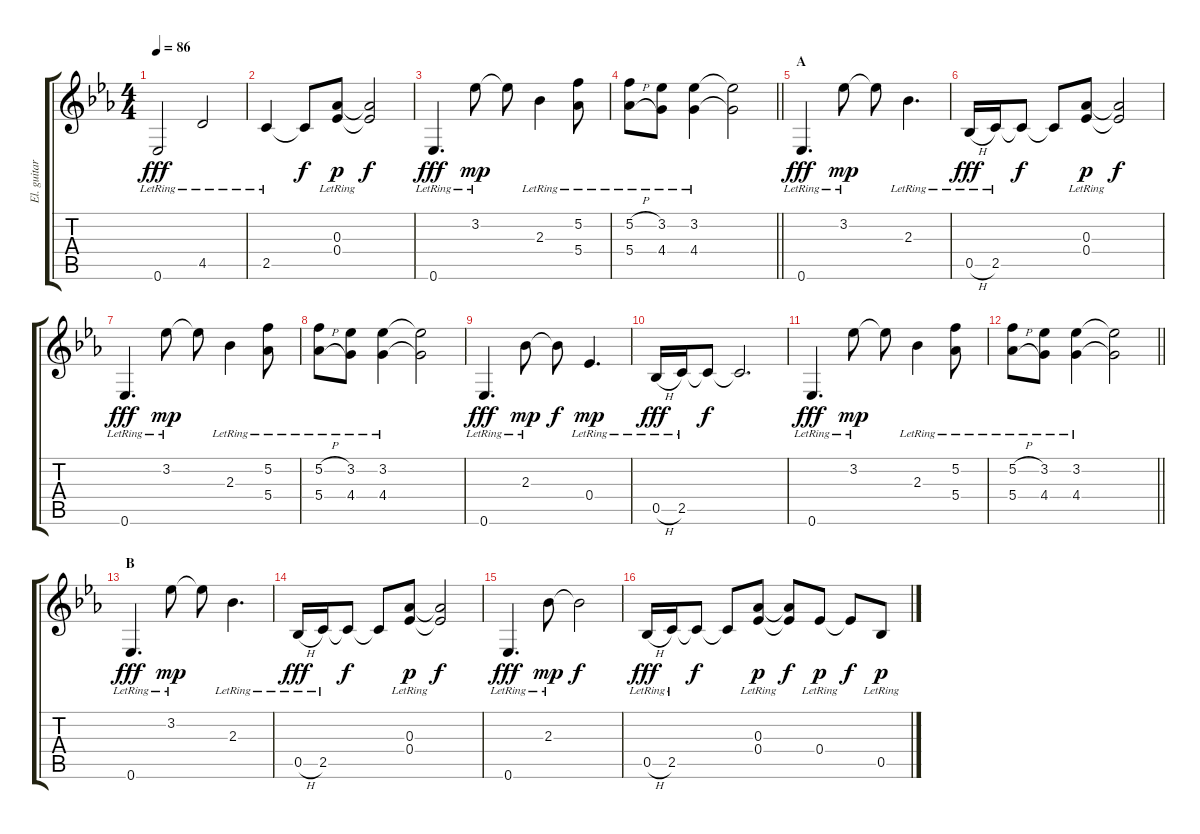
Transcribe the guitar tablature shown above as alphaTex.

\track ("El. guitar (Drop-Eb tuning)" "El. guitar") {instrument electricguitarclean}
\staff {score tabs}
\tuning (F4 C4 Ab3 Eb3 Bb2 Eb2) {hide}
\ts (4 4)
\tempo 86
\clef g2
\ks eb
0.6{lr}.2{dy fff} 4.5{lr}.2 |
2.5{lr}.4 2.5{t}.8{dy f} (0.3{lr} 0.4{lr}).8{dy p} (0.3{t} 0.4{t}).2{dy f} |
0.6{lr}.4{d dy fff} 3.2{lr}.8{dy mp} 3.2{t}.8 2.3{lr}.4 (5.2{lr} 5.4{lr}).8 |
\barLineRight lightlight
(5.2{h lr} 5.4{h lr}).8 (3.2{lr} 4.4{lr}).8 (3.2{lr} 4.4{lr}).4 (3.2{t} 4.4{t}).2 |
\section ("" "A")
0.6{lr}.4{d dy fff} 3.2{lr}.8{dy mp} 3.2{t}.8 2.3{lr}.4{d} |
0.5{h lr}.16{dy fff} 2.5{lr}.16 2.5{t}.8{dy f} 2.5{t}.8 (0.3{lr} 0.4{lr}).8{dy p} (0.3{t} 0.4{t}).2{dy f} |
0.6{lr}.4{d dy fff} 3.2{lr}.8{dy mp} 3.2{t}.8 2.3{lr}.4 (5.2{lr} 5.4{lr}).8 |
(5.2{h lr} 5.4{h lr}).8 (3.2{lr} 4.4{lr}).8 (3.2{lr} 4.4{lr}).4 (3.2{t} 4.4{t}).2 |
0.6{lr}.4{d dy fff} 2.3{lr}.8{dy mp} 2.3{t}.8{dy f} 0.4{lr}.4{d dy mp} |
0.5{h lr}.16{dy fff} 2.5{lr}.16 2.5{t}.8{dy f} 2.5{t}.2{d} |
0.6{lr}.4{d dy fff} 3.2{lr}.8{dy mp} 3.2{t}.8 2.3{lr}.4 (5.2{lr} 5.4{lr}).8 |
\barLineRight lightlight
(5.2{h lr} 5.4{h lr}).8 (3.2{lr} 4.4{lr}).8 (3.2{lr} 4.4{lr}).4 (3.2{t} 4.4{t}).2 |
\section ("" "B")
0.6{lr}.4{d dy fff} 3.2{lr}.8{dy mp} 3.2{t}.8 2.3{lr}.4{d} |
0.5{h lr}.16{dy fff} 2.5{lr}.16 2.5{t}.8{dy f} 2.5{t}.8 (0.3{lr} 0.4{lr}).8{dy p} (0.3{t} 0.4{t}).2{dy f} |
0.6{lr}.4{d dy fff} 2.3{lr}.8{dy mp} 2.3{t}.2{dy f} |
0.5{h lr}.16{dy fff} 2.5{lr}.16 2.5{t}.8{dy f} 2.5{t}.8 (0.3{lr} 0.4{lr}).8{dy p} (0.3{t} 0.4{t}).8{dy f} 0.4{lr}.8{dy p} 0.4{t}.8{dy f} 0.5{lr}.8{dy p}
